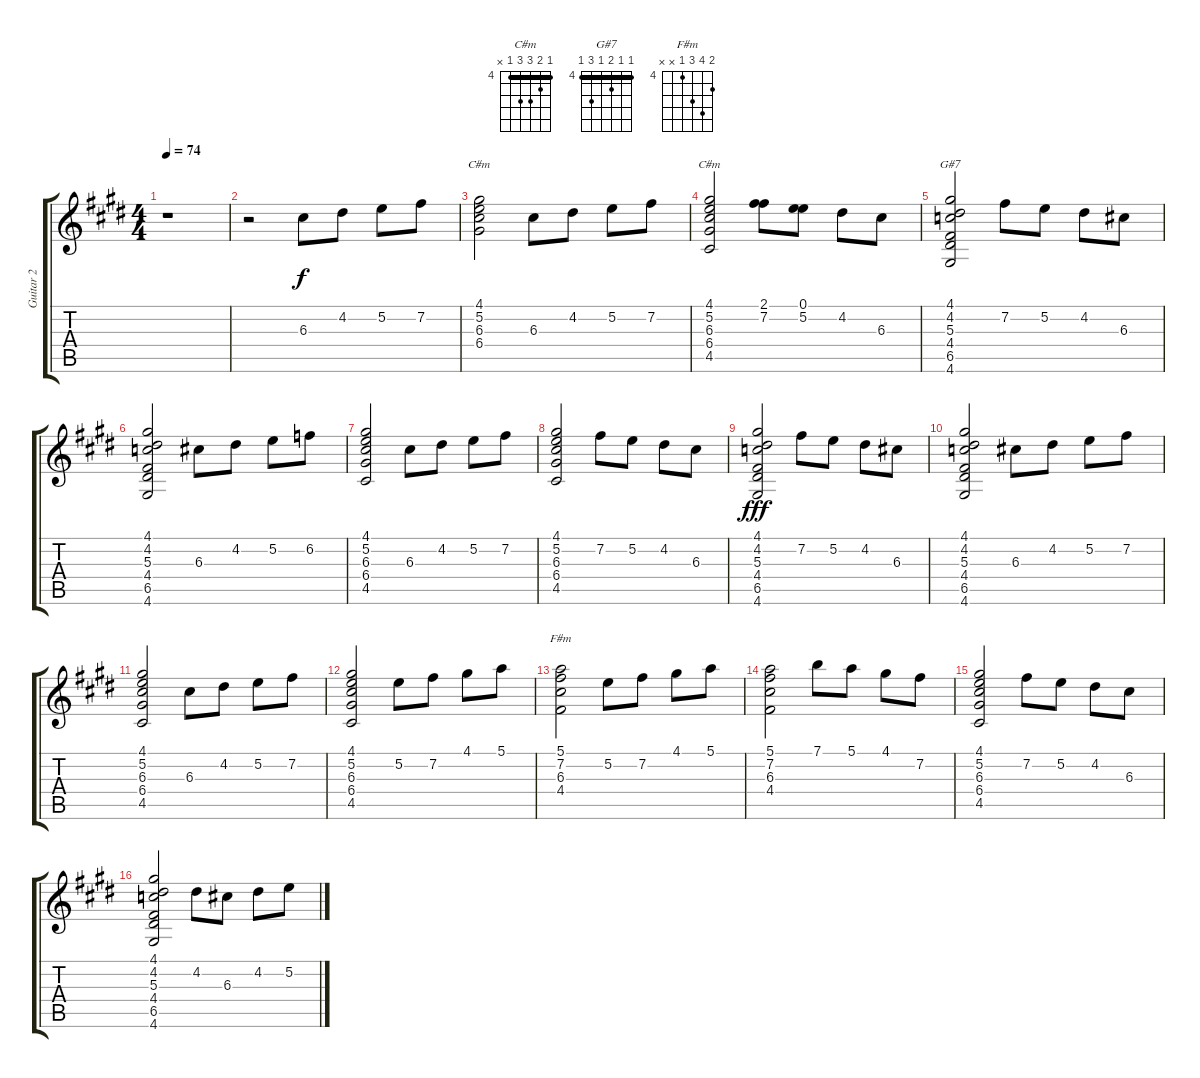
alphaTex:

\track ("Guitar 2" "Guitar 2") {instrument acousticguitarnylon}
\staff {score tabs}
\tuning (E4 B3 G3 D3 A2 E2) {hide}
\chord ("C#m" 4 5 6 6 x x) {firstfret 4}
\chord ("C#m" 4 5 6 6 4 x) {firstfret 4 barre 4}
\chord ("G#7" 4 4 5 4 6 4) {firstfret 4 barre 4}
\chord ("F#m" 5 7 6 4 x x) {firstfret 4}
\ts (4 4)
\tempo 74
\clef g2
\ks c#minor
r.1{dy f instrument acousticguitarnylon} |
r.2 6.3.8 4.2.8 5.2.8 7.2.8 |
(4.1 5.2 6.3 6.4).2{ch "C#m"} 6.3.8 4.2.8 5.2.8 7.2.8 |
(4.1 5.2 6.3 6.4 4.5).2{ch "C#m"} (2.1 7.2).8 (0.1 5.2).8 4.2.8 6.3.8 |
(4.1 4.2 5.3 4.4 6.5 4.6).2{ch "G#7"} 7.2.8 5.2.8 4.2.8 6.3.8 |
(4.1 4.2 5.3 4.4 6.5 4.6).2 6.3.8 4.2.8 5.2.8 6.2.8 |
(4.1 5.2 6.3 6.4 4.5).2 6.3.8 4.2.8 5.2.8 7.2.8 |
(4.1 5.2 6.3 6.4 4.5).2 7.2.8 5.2.8 4.2.8 6.3.8 |
(4.1 4.2 5.3 4.4 6.5 4.6).2{dy fff} 7.2.8 5.2.8 4.2.8 6.3.8 |
(4.1 4.2 5.3 4.4 6.5 4.6).2 6.3.8 4.2.8 5.2.8 7.2.8 |
(4.1 5.2 6.3 6.4 4.5).2 6.3.8 4.2.8 5.2.8 7.2.8 |
(4.1 5.2 6.3 6.4 4.5).2 5.2.8 7.2.8 4.1.8 5.1.8 |
(5.1 7.2 6.3 4.4).2{ch "F#m"} 5.2.8 7.2.8 4.1.8 5.1.8 |
(5.1 7.2 6.3 4.4).2 7.1.8 5.1.8 4.1.8 7.2.8 |
(4.1 5.2 6.3 6.4 4.5).2 7.2.8 5.2.8 4.2.8 6.3.8 |
(4.1 4.2 5.3 4.4 6.5 4.6).2 4.2.8 6.3.8 4.2.8 5.2.8
